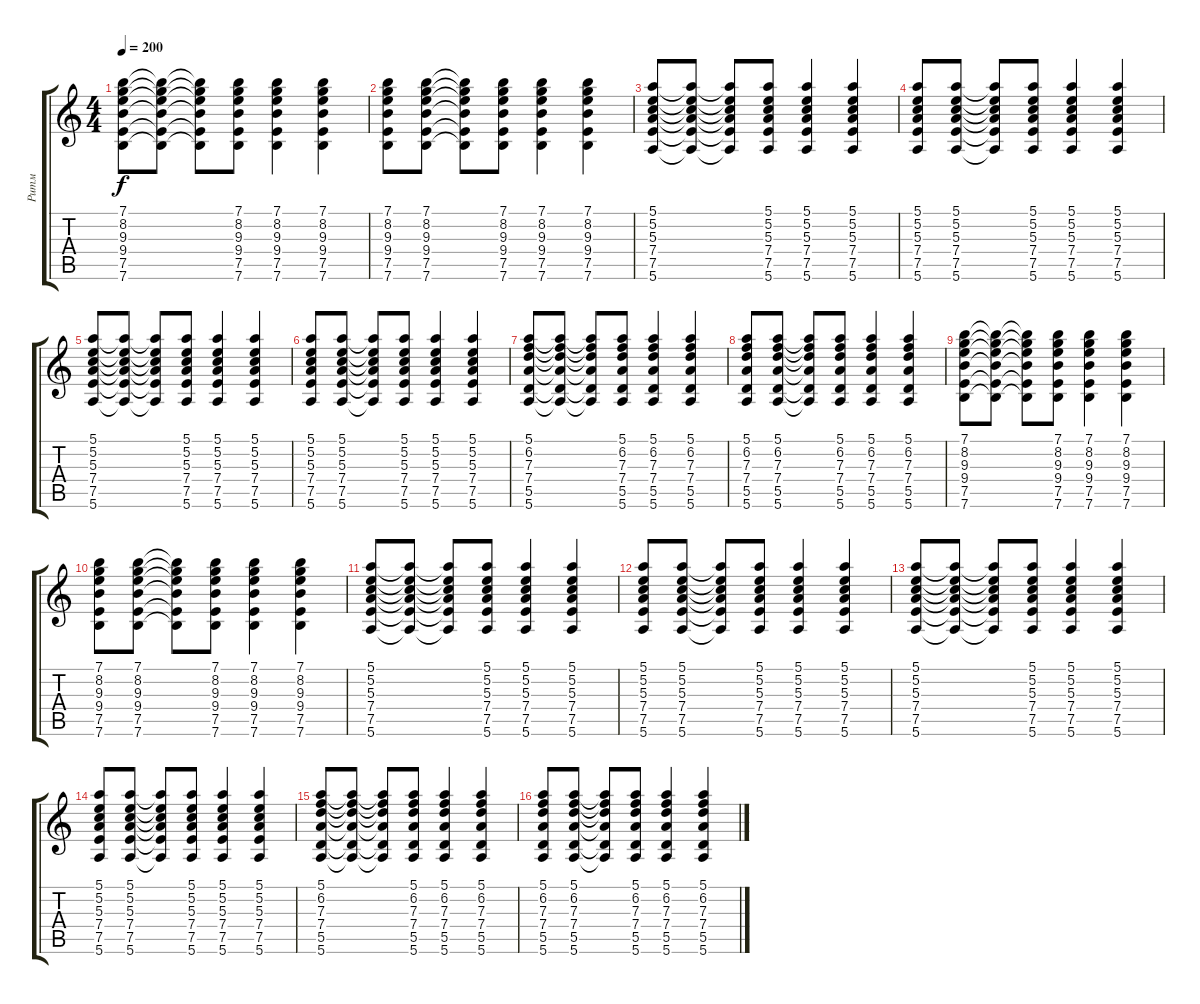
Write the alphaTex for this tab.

\track ("Ритм" "Ритм") {instrument acousticguitarsteel}
\staff {score tabs}
\tuning (E4 B3 G3 D3 A2 E2) {hide}
\ts (4 4)
\tempo 200
\clef g2
\ks c
(7.1 8.2 9.3 9.4 7.5 7.6).8{dy f} (7.1{t} 8.2{t} 9.3{t} 9.4{t} 7.5{t} 7.6{t}).8 (7.1{t} 8.2{t} 9.3{t} 9.4{t} 7.5{t} 7.6{t}).8 (7.1 8.2 9.3 9.4 7.5 7.6).8 (7.1 8.2 9.3 9.4 7.5 7.6).4 (7.1 8.2 9.3 9.4 7.5 7.6).4 |
(7.1 8.2 9.3 9.4 7.5 7.6).8 (7.1 8.2 9.3 9.4 7.5 7.6).8 (7.1{t} 8.2{t} 9.3{t} 9.4{t} 7.5{t} 7.6{t}).8 (7.1 8.2 9.3 9.4 7.5 7.6).8 (7.1 8.2 9.3 9.4 7.5 7.6).4 (7.1 8.2 9.3 9.4 7.5 7.6).4 |
(5.1 5.2 5.3 7.4 7.5 5.6).8 (5.1{t} 5.2{t} 5.3{t} 7.4{t} 7.5{t} 5.6{t}).8 (5.1{t} 5.2{t} 5.3{t} 7.4{t} 7.5{t} 5.6{t}).8 (5.1 5.2 5.3 7.4 7.5 5.6).8 (5.1 5.2 5.3 7.4 7.5 5.6).4 (5.1 5.2 5.3 7.4 7.5 5.6).4 |
(5.1 5.2 5.3 7.4 7.5 5.6).8 (5.1 5.2 5.3 7.4 7.5 5.6).8 (5.1{t} 5.2{t} 5.3{t} 7.4{t} 7.5{t} 5.6{t}).8 (5.1 5.2 5.3 7.4 7.5 5.6).8 (5.1 5.2 5.3 7.4 7.5 5.6).4 (5.1 5.2 5.3 7.4 7.5 5.6).4 |
(5.1 5.2 5.3 7.4 7.5 5.6).8 (5.1{t} 5.2{t} 5.3{t} 7.4{t} 7.5{t} 5.6{t}).8 (5.1{t} 5.2{t} 5.3{t} 7.4{t} 7.5{t} 5.6{t}).8 (5.1 5.2 5.3 7.4 7.5 5.6).8 (5.1 5.2 5.3 7.4 7.5 5.6).4 (5.1 5.2 5.3 7.4 7.5 5.6).4 |
(5.1 5.2 5.3 7.4 7.5 5.6).8 (5.1 5.2 5.3 7.4 7.5 5.6).8 (5.1{t} 5.2{t} 5.3{t} 7.4{t} 7.5{t} 5.6{t}).8 (5.1 5.2 5.3 7.4 7.5 5.6).8 (5.1 5.2 5.3 7.4 7.5 5.6).4 (5.1 5.2 5.3 7.4 7.5 5.6).4 |
(5.1 6.2 7.3 7.4 5.5 5.6).8 (5.1{t} 6.2{t} 7.3{t} 7.4{t} 5.5{t} 5.6{t}).8 (5.1{t} 6.2{t} 7.3{t} 7.4{t} 5.5{t} 5.6{t}).8 (5.1 6.2 7.3 7.4 5.5 5.6).8 (5.1 6.2 7.3 7.4 5.5 5.6).4 (5.1 6.2 7.3 7.4 5.5 5.6).4 |
(5.1 6.2 7.3 7.4 5.5 5.6).8 (5.1 6.2 7.3 7.4 5.5 5.6).8 (5.1{t} 6.2{t} 7.3{t} 7.4{t} 5.5{t} 5.6{t}).8 (5.1 6.2 7.3 7.4 5.5 5.6).8 (5.1 6.2 7.3 7.4 5.5 5.6).4 (5.1 6.2 7.3 7.4 5.5 5.6).4 |
(7.1 8.2 9.3 9.4 7.5 7.6).8 (7.1{t} 8.2{t} 9.3{t} 9.4{t} 7.5{t} 7.6{t}).8 (7.1{t} 8.2{t} 9.3{t} 9.4{t} 7.5{t} 7.6{t}).8 (7.1 8.2 9.3 9.4 7.5 7.6).8 (7.1 8.2 9.3 9.4 7.5 7.6).4 (7.1 8.2 9.3 9.4 7.5 7.6).4 |
(7.1 8.2 9.3 9.4 7.5 7.6).8 (7.1 8.2 9.3 9.4 7.5 7.6).8 (7.1{t} 8.2{t} 9.3{t} 9.4{t} 7.5{t} 7.6{t}).8 (7.1 8.2 9.3 9.4 7.5 7.6).8 (7.1 8.2 9.3 9.4 7.5 7.6).4 (7.1 8.2 9.3 9.4 7.5 7.6).4 |
(5.1 5.2 5.3 7.4 7.5 5.6).8 (5.1{t} 5.2{t} 5.3{t} 7.4{t} 7.5{t} 5.6{t}).8 (5.1{t} 5.2{t} 5.3{t} 7.4{t} 7.5{t} 5.6{t}).8 (5.1 5.2 5.3 7.4 7.5 5.6).8 (5.1 5.2 5.3 7.4 7.5 5.6).4 (5.1 5.2 5.3 7.4 7.5 5.6).4 |
(5.1 5.2 5.3 7.4 7.5 5.6).8 (5.1 5.2 5.3 7.4 7.5 5.6).8 (5.1{t} 5.2{t} 5.3{t} 7.4{t} 7.5{t} 5.6{t}).8 (5.1 5.2 5.3 7.4 7.5 5.6).8 (5.1 5.2 5.3 7.4 7.5 5.6).4 (5.1 5.2 5.3 7.4 7.5 5.6).4 |
(5.1 5.2 5.3 7.4 7.5 5.6).8 (5.1{t} 5.2{t} 5.3{t} 7.4{t} 7.5{t} 5.6{t}).8 (5.1{t} 5.2{t} 5.3{t} 7.4{t} 7.5{t} 5.6{t}).8 (5.1 5.2 5.3 7.4 7.5 5.6).8 (5.1 5.2 5.3 7.4 7.5 5.6).4 (5.1 5.2 5.3 7.4 7.5 5.6).4 |
(5.1 5.2 5.3 7.4 7.5 5.6).8 (5.1 5.2 5.3 7.4 7.5 5.6).8 (5.1{t} 5.2{t} 5.3{t} 7.4{t} 7.5{t} 5.6{t}).8 (5.1 5.2 5.3 7.4 7.5 5.6).8 (5.1 5.2 5.3 7.4 7.5 5.6).4 (5.1 5.2 5.3 7.4 7.5 5.6).4 |
(5.1 6.2 7.3 7.4 5.5 5.6).8 (5.1{t} 6.2{t} 7.3{t} 7.4{t} 5.5{t} 5.6{t}).8 (5.1{t} 6.2{t} 7.3{t} 7.4{t} 5.5{t} 5.6{t}).8 (5.1 6.2 7.3 7.4 5.5 5.6).8 (5.1 6.2 7.3 7.4 5.5 5.6).4 (5.1 6.2 7.3 7.4 5.5 5.6).4 |
(5.1 6.2 7.3 7.4 5.5 5.6).8 (5.1 6.2 7.3 7.4 5.5 5.6).8 (5.1{t} 6.2{t} 7.3{t} 7.4{t} 5.5{t} 5.6{t}).8 (5.1 6.2 7.3 7.4 5.5 5.6).8 (5.1 6.2 7.3 7.4 5.5 5.6).4 (5.1 6.2 7.3 7.4 5.5 5.6).4
